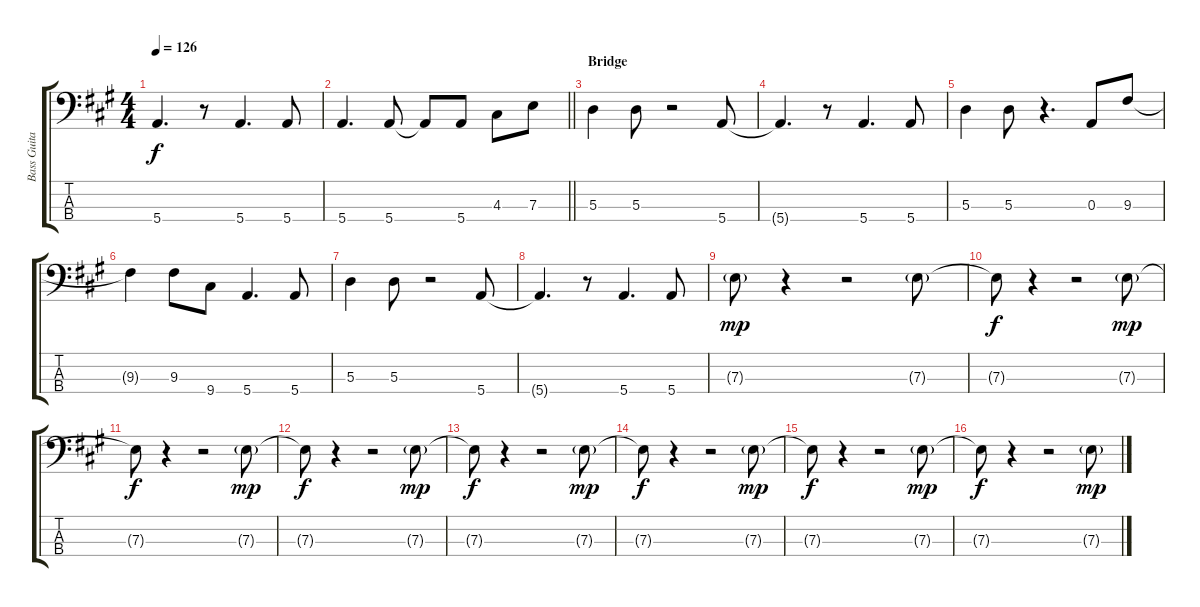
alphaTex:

\track ("Bass Guitar" "Bass Guita") {instrument electricbassfinger}
\staff {score tabs}
\tuning (G2 D2 A1 E1) {hide}
\ts (4 4)
\tempo 126
\clef f4
\ks a
5.4.4{d dy f} r.8 5.4.4{d} 5.4.8 |
\barLineRight lightlight
5.4.4{d} 5.4.8 5.4{t}.8 5.4.8 4.3.8 7.3.8 |
\section ("" "Bridge")
5.3.4 5.3.8 r.2 5.4.8 |
5.4{t}.4{d} r.8 5.4.4{d} 5.4.8 |
5.3.4 5.3.8 r.4{d} 0.3.8 9.3.8 |
9.3{t}.4 9.3.8 9.4.8 5.4.4{d} 5.4.8 |
5.3.4 5.3.8 r.2 5.4.8 |
5.4{t}.4{d} r.8 5.4.4{d} 5.4.8 |
7.3{g}.8{dy mp} r.4 r.2 7.3{g}.8 |
7.3{t}.8{dy f} r.4 r.2 7.3{g}.8{dy mp} |
7.3{t}.8{dy f} r.4 r.2 7.3{g}.8{dy mp} |
7.3{t}.8{dy f} r.4 r.2 7.3{g}.8{dy mp} |
7.3{t}.8{dy f} r.4 r.2 7.3{g}.8{dy mp} |
7.3{t}.8{dy f} r.4 r.2 7.3{g}.8{dy mp} |
7.3{t}.8{dy f} r.4 r.2 7.3{g}.8{dy mp} |
7.3{t}.8{dy f} r.4 r.2 7.3{g}.8{dy mp}
